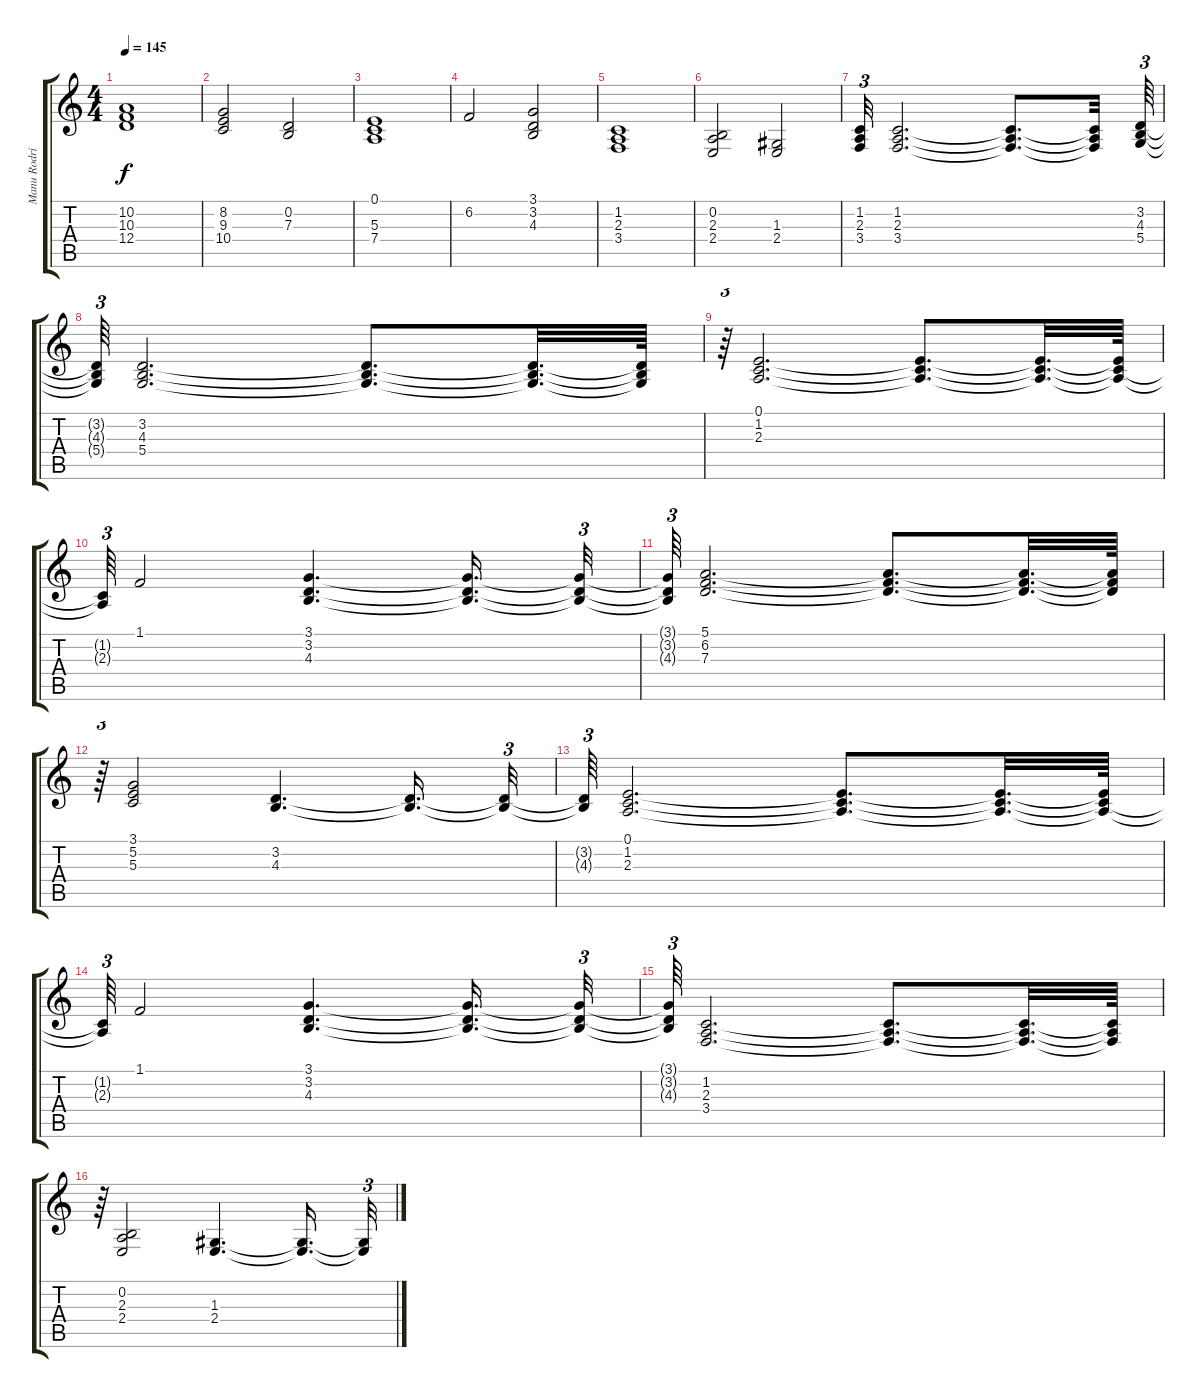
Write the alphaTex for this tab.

\track ("Manu Rodríguez" "Manu Rodrí") {instrument stringensemble1}
\staff {score tabs}
\tuning (E4 B3 G3 D3 A2 E2) {hide}
\ts (4 4)
\tempo 145
\clef g2
\ks c
(10.2 10.3 12.4).1{dy f} |
(8.2 9.3 10.4).2 (0.2 7.3).2 |
(0.1 5.3 7.4).1 |
6.2.2 (3.1 3.2 4.3).2 |
(1.2 2.3 3.4).1 |
(0.2 2.3 2.4).2 (1.3 2.4).2 |
(1.2 2.3 3.4).32{tu (3 2)} (1.2 2.3 3.4).2{d} (1.2{t} 2.3{t} 3.4{t}).8{d} (1.2{t} 2.3{t} 3.4{t}).32 (3.2 4.3 5.4).64{tu (3 2)} |
(3.2{t} 4.3{t} 5.4{t}).64{tu (3 2)} (3.2 4.3 5.4).2{d} (3.2{t} 4.3{t} 5.4{t}).8{d} (3.2{t} 4.3{t} 5.4{t}).32{d} (3.2{t} 4.3{t} 5.4{t}).64 |
r.64{tu (3 2)} (0.1 1.2 2.3).2{d} (0.1{t} 1.2{t} 2.3{t}).8{d} (0.1{t} 1.2{t} 2.3{t}).32{d} (0.1{t} 1.2{t} 2.3{t}).64 |
(1.2{t} 2.3{t}).64{tu (3 2)} 1.1.2 (3.1 3.2 4.3).4{d} (3.1{t} 3.2{t} 4.3{t}).16{d} (3.1{t} 3.2{t} 4.3{t}).32{tu (3 2)} |
(3.1{t} 3.2{t} 4.3{t}).64{tu (3 2)} (5.1 6.2 7.3).2{d} (5.1{t} 6.2{t} 7.3{t}).8{d} (5.1{t} 6.2{t} 7.3{t}).32{d} (5.1{t} 6.2{t} 7.3{t}).64 |
r.64{tu (3 2)} (3.1 5.2 5.3).2 (3.2 4.3).4{d} (3.2{t} 4.3{t}).16{d} (3.2{t} 4.3{t}).32{tu (3 2)} |
(3.2{t} 4.3{t}).64{tu (3 2)} (0.1 1.2 2.3).2{d} (0.1{t} 1.2{t} 2.3{t}).8{d} (0.1{t} 1.2{t} 2.3{t}).32{d} (0.1{t} 1.2{t} 2.3{t}).64 |
(1.2{t} 2.3{t}).64{tu (3 2)} 1.1.2 (3.1 3.2 4.3).4{d} (3.1{t} 3.2{t} 4.3{t}).16{d} (3.1{t} 3.2{t} 4.3{t}).32{tu (3 2)} |
(3.1{t} 3.2{t} 4.3{t}).64{tu (3 2)} (1.2 2.3 3.4).2{d} (1.2{t} 2.3{t} 3.4{t}).8{d} (1.2{t} 2.3{t} 3.4{t}).32{d} (1.2{t} 2.3{t} 3.4{t}).64 |
r.64{tu (3 2)} (0.2 2.3 2.4).2 (1.3 2.4).4{d} (1.3{t} 2.4{t}).16{d} (1.3{t} 2.4{t}).32{tu (3 2)}
